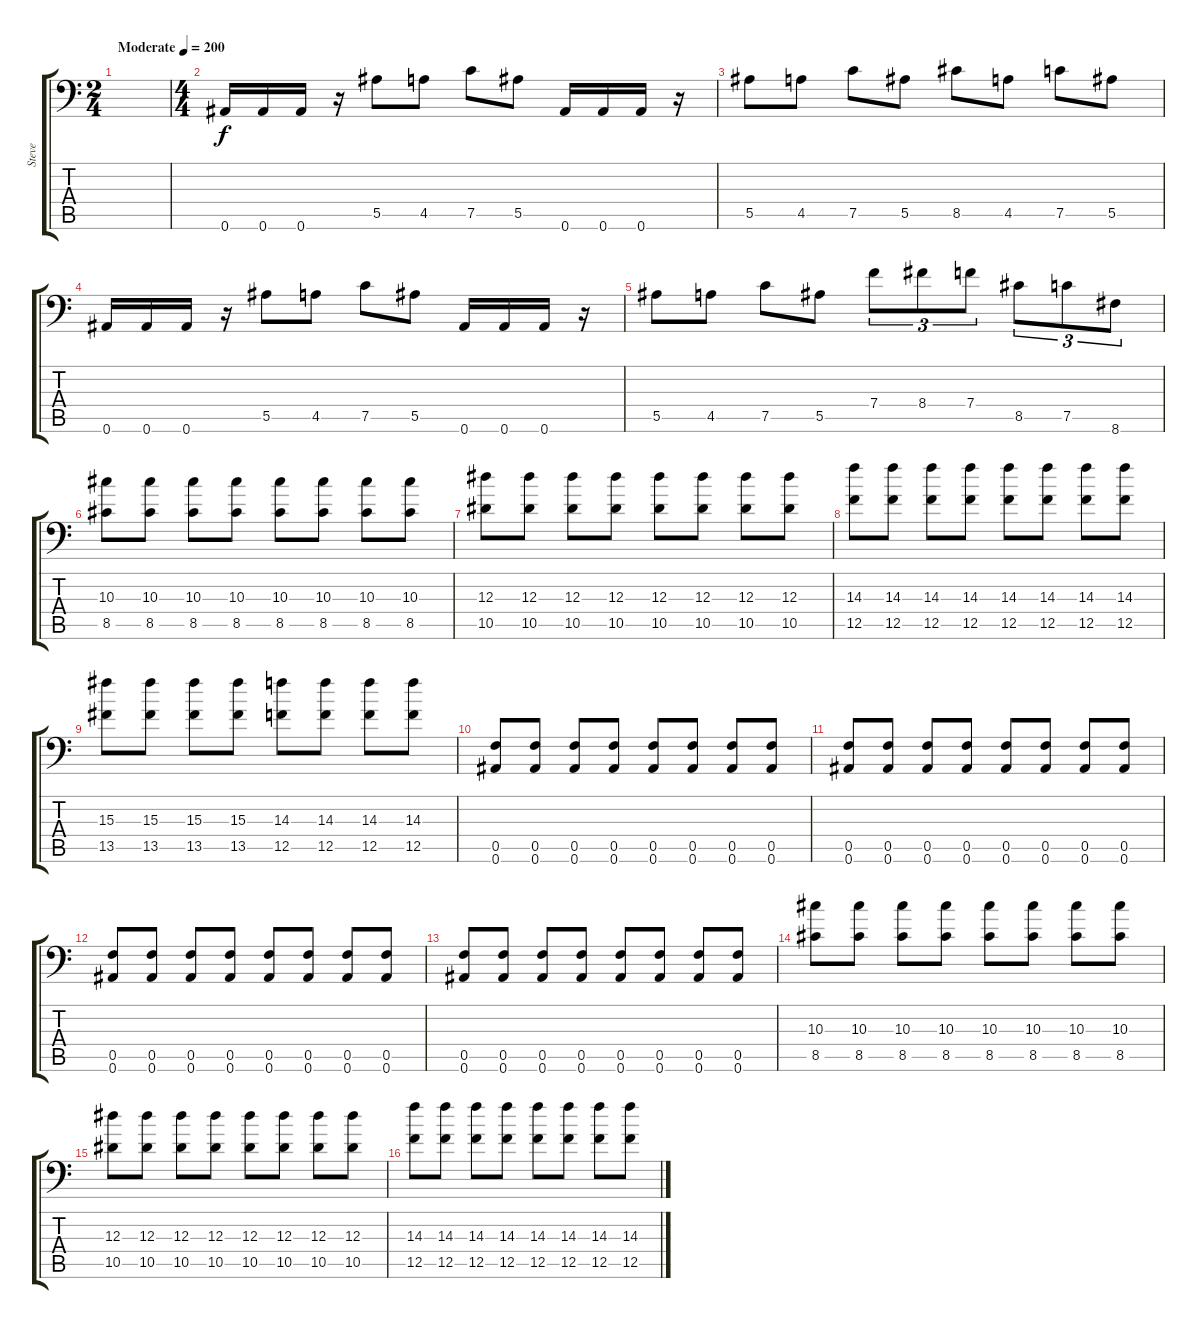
\track ("Steve" "Steve") {instrument distortionguitar}
\staff {score tabs}
\tuning (C4 G3 Eb3 Bb2 F2 Bb1) {hide}
\ts (2 4)
\tempo (200 "Moderate")
\clef f4
\ks c
|
\ts (4 4)
0.6.16 0.6.16 0.6.16 r.16 5.5.8 4.5.8 7.5.8 5.5.8 0.6.16 0.6.16 0.6.16 r.16 |
5.5.8 4.5.8 7.5.8 5.5.8 8.5.8 4.5.8 7.5.8 5.5.8 |
0.6.16 0.6.16 0.6.16 r.16 5.5.8 4.5.8 7.5.8 5.5.8 0.6.16 0.6.16 0.6.16 r.16 |
5.5.8 4.5.8 7.5.8 5.5.8 7.4.8{tu (3 2)} 8.4.8{tu (3 2)} 7.4.8{tu (3 2)} 8.5.8{tu (3 2)} 7.5.8{tu (3 2)} 8.6.8{tu (3 2)} |
(10.3 8.5).8 (10.3 8.5).8 (10.3 8.5).8 (10.3 8.5).8 (10.3 8.5).8 (10.3 8.5).8 (10.3 8.5).8 (10.3 8.5).8 |
(12.3 10.5).8 (12.3 10.5).8 (12.3 10.5).8 (12.3 10.5).8 (12.3 10.5).8 (12.3 10.5).8 (12.3 10.5).8 (12.3 10.5).8 |
(14.3 12.5).8 (14.3 12.5).8 (14.3 12.5).8 (14.3 12.5).8 (14.3 12.5).8 (14.3 12.5).8 (14.3 12.5).8 (14.3 12.5).8 |
(15.3 13.5).8 (15.3 13.5).8 (15.3 13.5).8 (15.3 13.5).8 (14.3 12.5).8 (14.3 12.5).8 (14.3 12.5).8 (14.3 12.5).8 |
(0.5 0.6).8 (0.5 0.6).8 (0.5 0.6).8 (0.5 0.6).8 (0.5 0.6).8 (0.5 0.6).8 (0.5 0.6).8 (0.5 0.6).8 |
(0.5 0.6).8 (0.5 0.6).8 (0.5 0.6).8 (0.5 0.6).8 (0.5 0.6).8 (0.5 0.6).8 (0.5 0.6).8 (0.5 0.6).8 |
(0.5 0.6).8 (0.5 0.6).8 (0.5 0.6).8 (0.5 0.6).8 (0.5 0.6).8 (0.5 0.6).8 (0.5 0.6).8 (0.5 0.6).8 |
(0.5 0.6).8 (0.5 0.6).8 (0.5 0.6).8 (0.5 0.6).8 (0.5 0.6).8 (0.5 0.6).8 (0.5 0.6).8 (0.5 0.6).8 |
(10.3 8.5).8 (10.3 8.5).8 (10.3 8.5).8 (10.3 8.5).8 (10.3 8.5).8 (10.3 8.5).8 (10.3 8.5).8 (10.3 8.5).8 |
(12.3 10.5).8 (12.3 10.5).8 (12.3 10.5).8 (12.3 10.5).8 (12.3 10.5).8 (12.3 10.5).8 (12.3 10.5).8 (12.3 10.5).8 |
(14.3 12.5).8 (14.3 12.5).8 (14.3 12.5).8 (14.3 12.5).8 (14.3 12.5).8 (14.3 12.5).8 (14.3 12.5).8 (14.3 12.5).8
